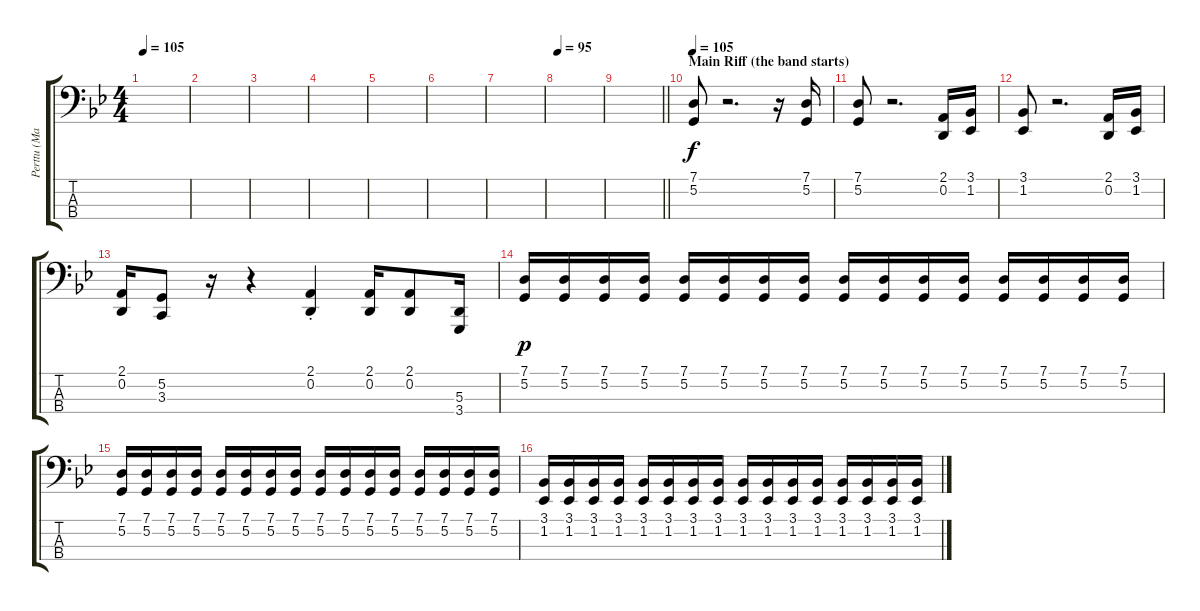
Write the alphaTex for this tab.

\track ("Perttu (Main Rhythm)" "Perttu (Ma") {instrument cello}
\staff {score tabs}
\tuning (G2 D2 A1 E1) {hide}
\ts (4 4)
\tempo 105
\clef f4
\ks bb
|
|
|
|
|
|
|
\tempo 95
|
\barLineRight lightlight
|
\section ("" "Main Riff (the band starts)")
\tempo 105
(7.1 5.2).8 r.2{d} r.16 (7.1 5.2).16 |
(7.1 5.2).8 r.2{d} (2.1 0.2).16 (3.1 1.2).16 |
(3.1 1.2).8 r.2{d} (2.1 0.2).16 (3.1 1.2).16 |
(2.1 0.2).16 (5.2 3.3).8 r.16 r.4 (2.1{st} 0.2{st}).4 (2.1 0.2).16 (2.1 0.2).8 (5.3 3.4).16 |
(7.1 5.2).16{dy p} (7.1 5.2).16 (7.1 5.2).16 (7.1 5.2).16 (7.1 5.2).16 (7.1 5.2).16 (7.1 5.2).16 (7.1 5.2).16 (7.1 5.2).16 (7.1 5.2).16 (7.1 5.2).16 (7.1 5.2).16 (7.1 5.2).16 (7.1 5.2).16 (7.1 5.2).16 (7.1 5.2).16 |
(7.1 5.2).16 (7.1 5.2).16 (7.1 5.2).16 (7.1 5.2).16 (7.1 5.2).16 (7.1 5.2).16 (7.1 5.2).16 (7.1 5.2).16 (7.1 5.2).16 (7.1 5.2).16 (7.1 5.2).16 (7.1 5.2).16 (7.1 5.2).16 (7.1 5.2).16 (7.1 5.2).16 (7.1 5.2).16 |
(3.1 1.2).16 (3.1 1.2).16 (3.1 1.2).16 (3.1 1.2).16 (3.1 1.2).16 (3.1 1.2).16 (3.1 1.2).16 (3.1 1.2).16 (3.1 1.2).16 (3.1 1.2).16 (3.1 1.2).16 (3.1 1.2).16 (3.1 1.2).16 (3.1 1.2).16 (3.1 1.2).16 (3.1 1.2).16
